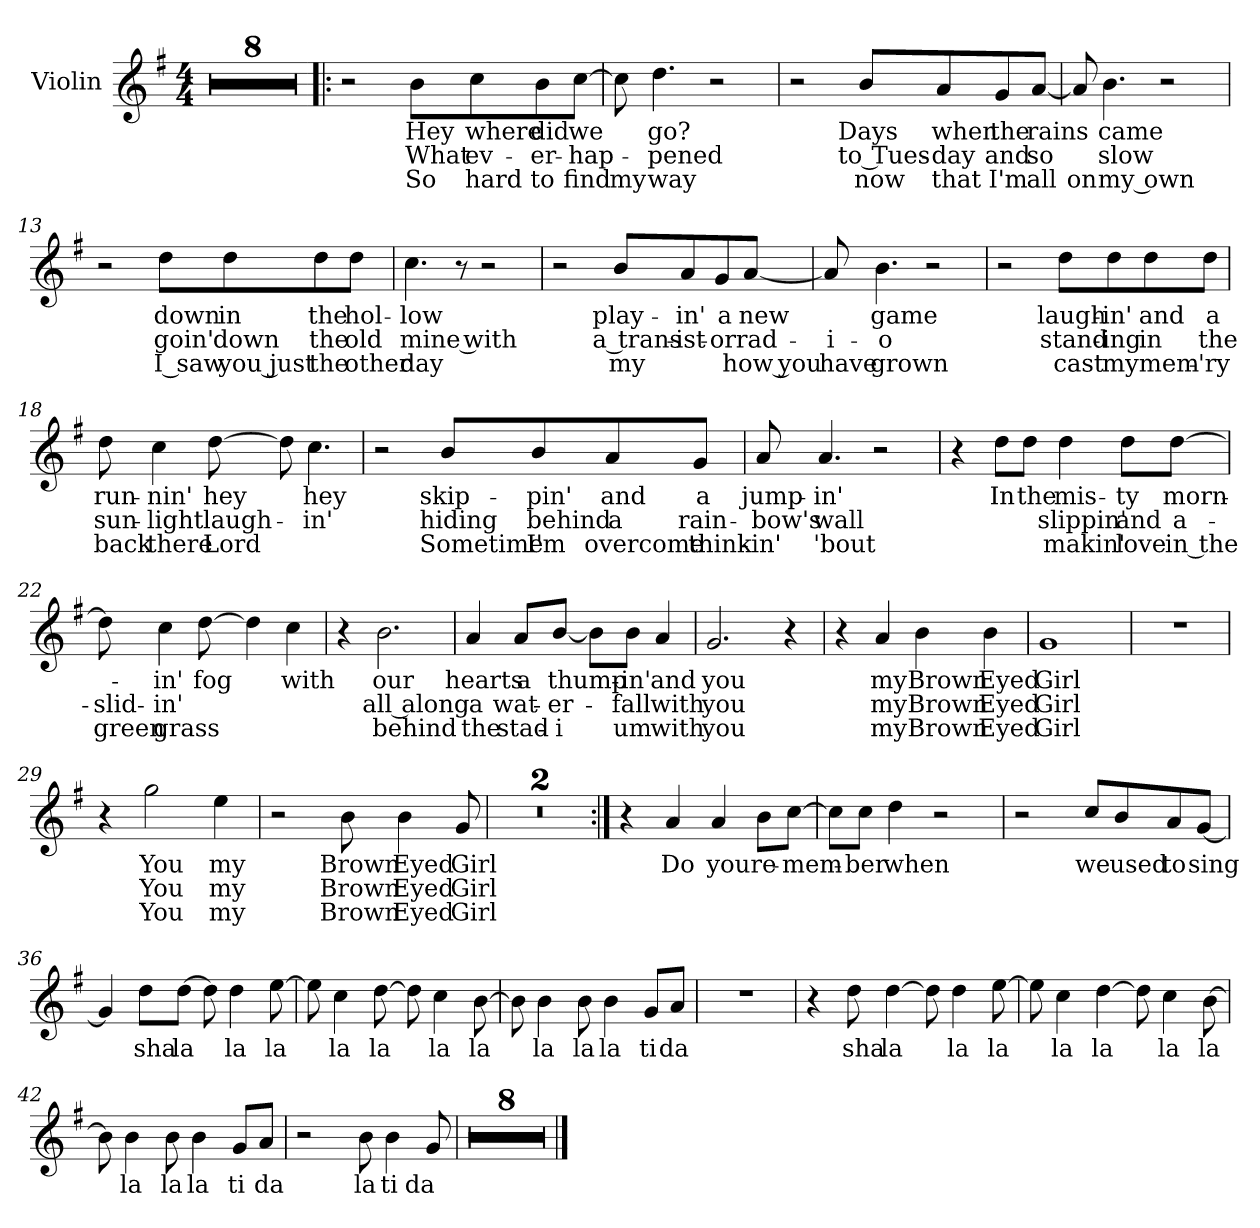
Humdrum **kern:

**kern	**text	**text	**text
*part1	*part1	*part1	*part1
*staff1	*staff1	*staff1	*staff1
*I"Violin	*	*	*
*I'Vln	*	*	*
*clefG2	*	*	*
*k[f#]	*	*	*
*G:	*	*	*
*M4/4	*	*	*
=1	=1	=1	=1
1r	.	.	.
=2	=2	=2	=2
1r	.	.	.
=3	=3	=3	=3
1r	.	.	.
=4	=4	=4	=4
1r	.	.	.
=5	=5	=5	=5
1r	.	.	.
=6	=6	=6	=6
1r	.	.	.
=7	=7	=7	=7
1r	.	.	.
=8	=8	=8	=8
1r	.	.	.
=9!|:	=9!|:	=9!|:	=9!|:
2r	.	.	.
8b\L	Hey	What	So
8cc\	where	-ev-	hard
8b\	did	-er-	to
[8cc\J	we	-hap-	find
=10	=10	=10	=10
8cc\]	.	.	my
4.dd\	go?	-pened	way
2r	.	.	.
=11	=11	=11	=11
2r	.	.	.
8b\L	Days	to Tues-	now
8a/	when	-day	that
8g/	the	and	I'm
[8a/J	rains	so	all
=12	=12	=12	=12
8a/]	.	.	on
4.b\	came	slow	my own
2r	.	.	.
=13	=13	=13	=13
2r	.	.	.
8dd\L	down	goin'	I saw
8dd\	in	down	you just
8dd\	the	the	the
8dd\J	hol-	old	other
=14	=14	=14	=14
4.cc\	-low	mine with	day
8r	.	.	.
2r	.	.	.
=15	=15	=15	=15
2r	.	.	.
8b\L	play-	a trans-	my
8a/	-in'	-ist-	.
8g/	a	-or	.
[8a/J	new	rad-	how you
=16	=16	=16	=16
8a/]	.	-i-	have
4.b\	game	-o	grown
2r	.	.	.
=17	=17	=17	=17
2r	.	.	.
8dd\L	laugh-	stand-	cast
8dd\	-in'	-ing	my
8dd\	and	in	mem-
8dd\J	a	the	'ry
=18	=18	=18	=18
8dd\	run-	sun-	back
4cc\	-nin'	-light	there
[8dd\	hey	laugh-	Lord
8dd\]	.	.	.
4.cc\	hey	-in'	.
=19	=19	=19	=19
2r	.	.	.
8b\L	skip-	hiding	Sometime
8b\	-pin'	behind	I'm
8a/	and	a	overcome
8g/J	a	rain-	think-
=20	=20	=20	=20
8a/	jump-	-bow's	-in'
4.a/	-in'	wall	'bout
2r	.	.	.
=21	=21	=21	=21
4r	.	.	.
8dd\L	In	.	.
8dd\J	the	.	.
4dd\	mis-	slippin'	makin'
8dd\L	-ty	and	love
[8dd\J	morn-	a-	in the
=22	=22	=22	=22
8dd\]	.	slid-	green
4cc\	-in'	-in'	grass
[8dd\	fog	.	.
4dd\]	.	.	.
4cc\	with	.	.
=23	=23	=23	=23
4r	.	.	.
2.b\	our	all along	behind
=24	=24	=24	=24
4a/	hearts	a	the
8a/L	a	wat-	stad-
[8b\J	thump-	-er-	-i-
8b\L]	.	.	-
8b\J	-in'	-fall	-um
4a/	and	with	with
=25	=25	=25	=25
2.g/	you	you	you
4r	.	.	.
=26	=26	=26	=26
4r	.	.	.
4a/	my	my	my
4b\	Brown	Brown	Brown
4b\	Eyed	Eyed	Eyed
=27	=27	=27	=27
1g	Girl	Girl	Girl
=28	=28	=28	=28
1r	.	.	.
=29	=29	=29	=29
4r	.	.	.
2gg\	You	You	You
4ee\	my	my	my
=30	=30	=30	=30
2r	.	.	.
8b\	Brown	Brown	Brown
4b\	Eyed	Eyed	Eyed
8g/	Girl	Girl	Girl
=31	=31	=31	=31
1r	.	.	.
=32	=32	=32	=32
1r	.	.	.
=33:|!	=33:|!	=33:|!	=33:|!
4r	.	.	.
4a/	Do	.	.
4a/	you	.	.
8b\L	re-	.	.
[8cc\J	-mem-	.	.
=34	=34	=34	=34
8cc\L]	.	.	.
8cc\J	-ber	.	.
4dd\	when	.	.
2r	.	.	.
=35	=35	=35	=35
2r	.	.	.
8cc\L	we	.	.
8b\	used	.	.
8a/	to	.	.
[8g/J	sing	.	.
=36	=36	=36	=36
4g/]	.	.	.
8dd\L	sha	.	.
[8dd\J	la	.	.
8dd\]	.	.	.
4dd\	la	.	.
[8ee\	la	.	.
=37	=37	=37	=37
8ee\]	.	.	.
4cc\	la	.	.
[8dd\	la	.	.
8dd\]	.	.	.
4cc\	la	.	.
[8b\	la	.	.
=38	=38	=38	=38
8b\]	.	.	.
4b\	la	.	.
8b\	la	.	.
4b\	la	.	.
8g/L	ti	.	.
8a/J	da	.	.
=39	=39	=39	=39
1r	.	.	.
=40	=40	=40	=40
4r	.	.	.
8dd\L	sha	.	.
[4dd\	la	.	.
8dd\]	.	.	.
4dd\	la	.	.
[8ee\	la	.	.
=41	=41	=41	=41
8ee\]	.	.	.
4cc\	la	.	.
[4dd\	la	.	.
8dd\]	.	.	.
4cc\	la	.	.
[8b\	la	.	.
=42	=42	=42	=42
8b\]	.	.	.
4b\	la	.	.
8b\	la	.	.
4b\	la	.	.
8g/L	ti	.	.
8a/J	da	.	.
=43	=43	=43	=43
2r	.	.	.
8b\	la	.	.
4b\	ti	.	.
8g/	da	.	.
=44	=44	=44	=44
1r	.	.	.
=45	=45	=45	=45
1r	.	.	.
=46	=46	=46	=46
1r	.	.	.
=47	=47	=47	=47
1r	.	.	.
=48	=48	=48	=48
1r	.	.	.
=49	=49	=49	=49
1r	.	.	.
=50	=50	=50	=50
1r	.	.	.
=51	=51	=51	=51
1r	.	.	.
==	==	==	==
*-	*-	*-	*-
